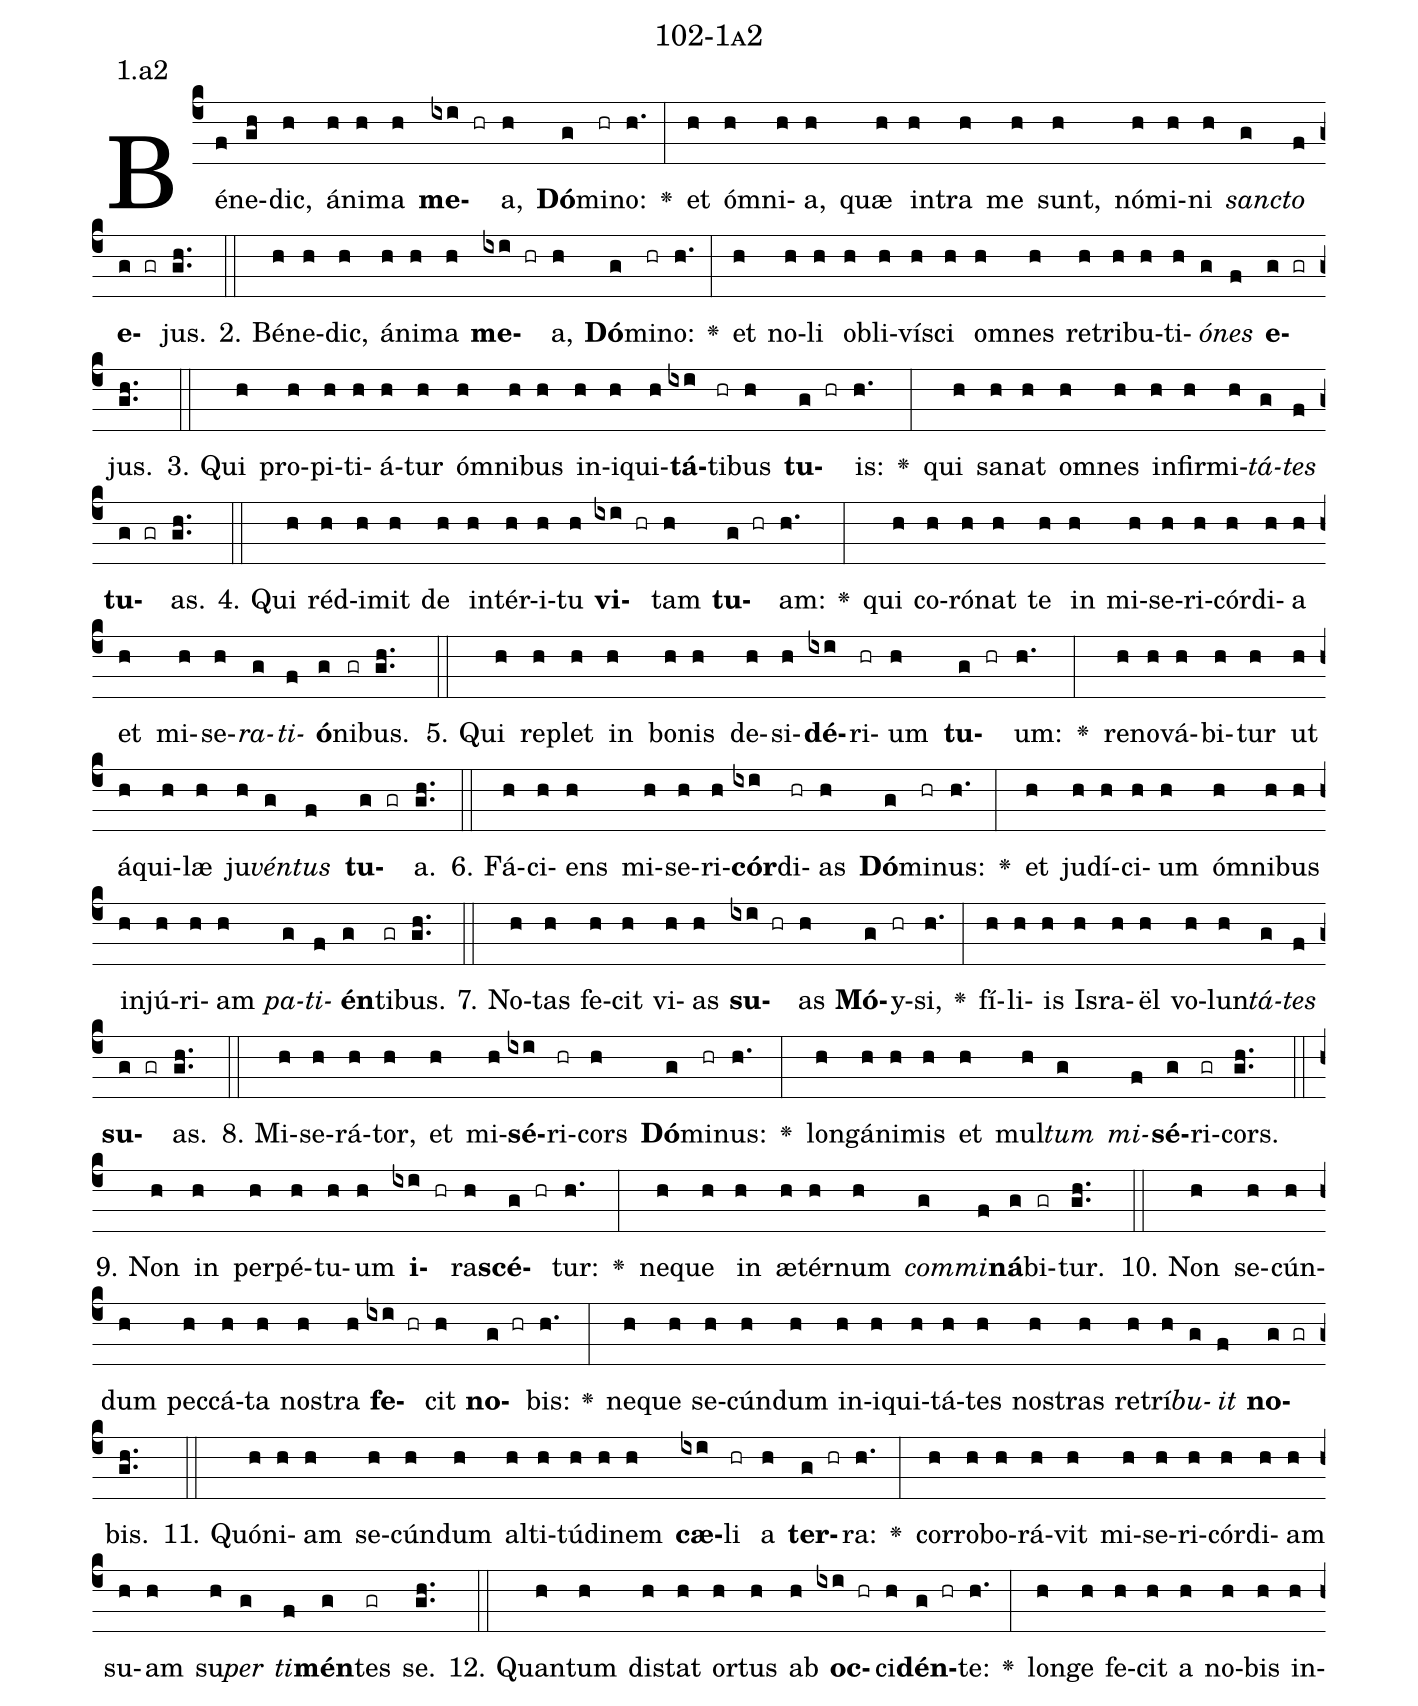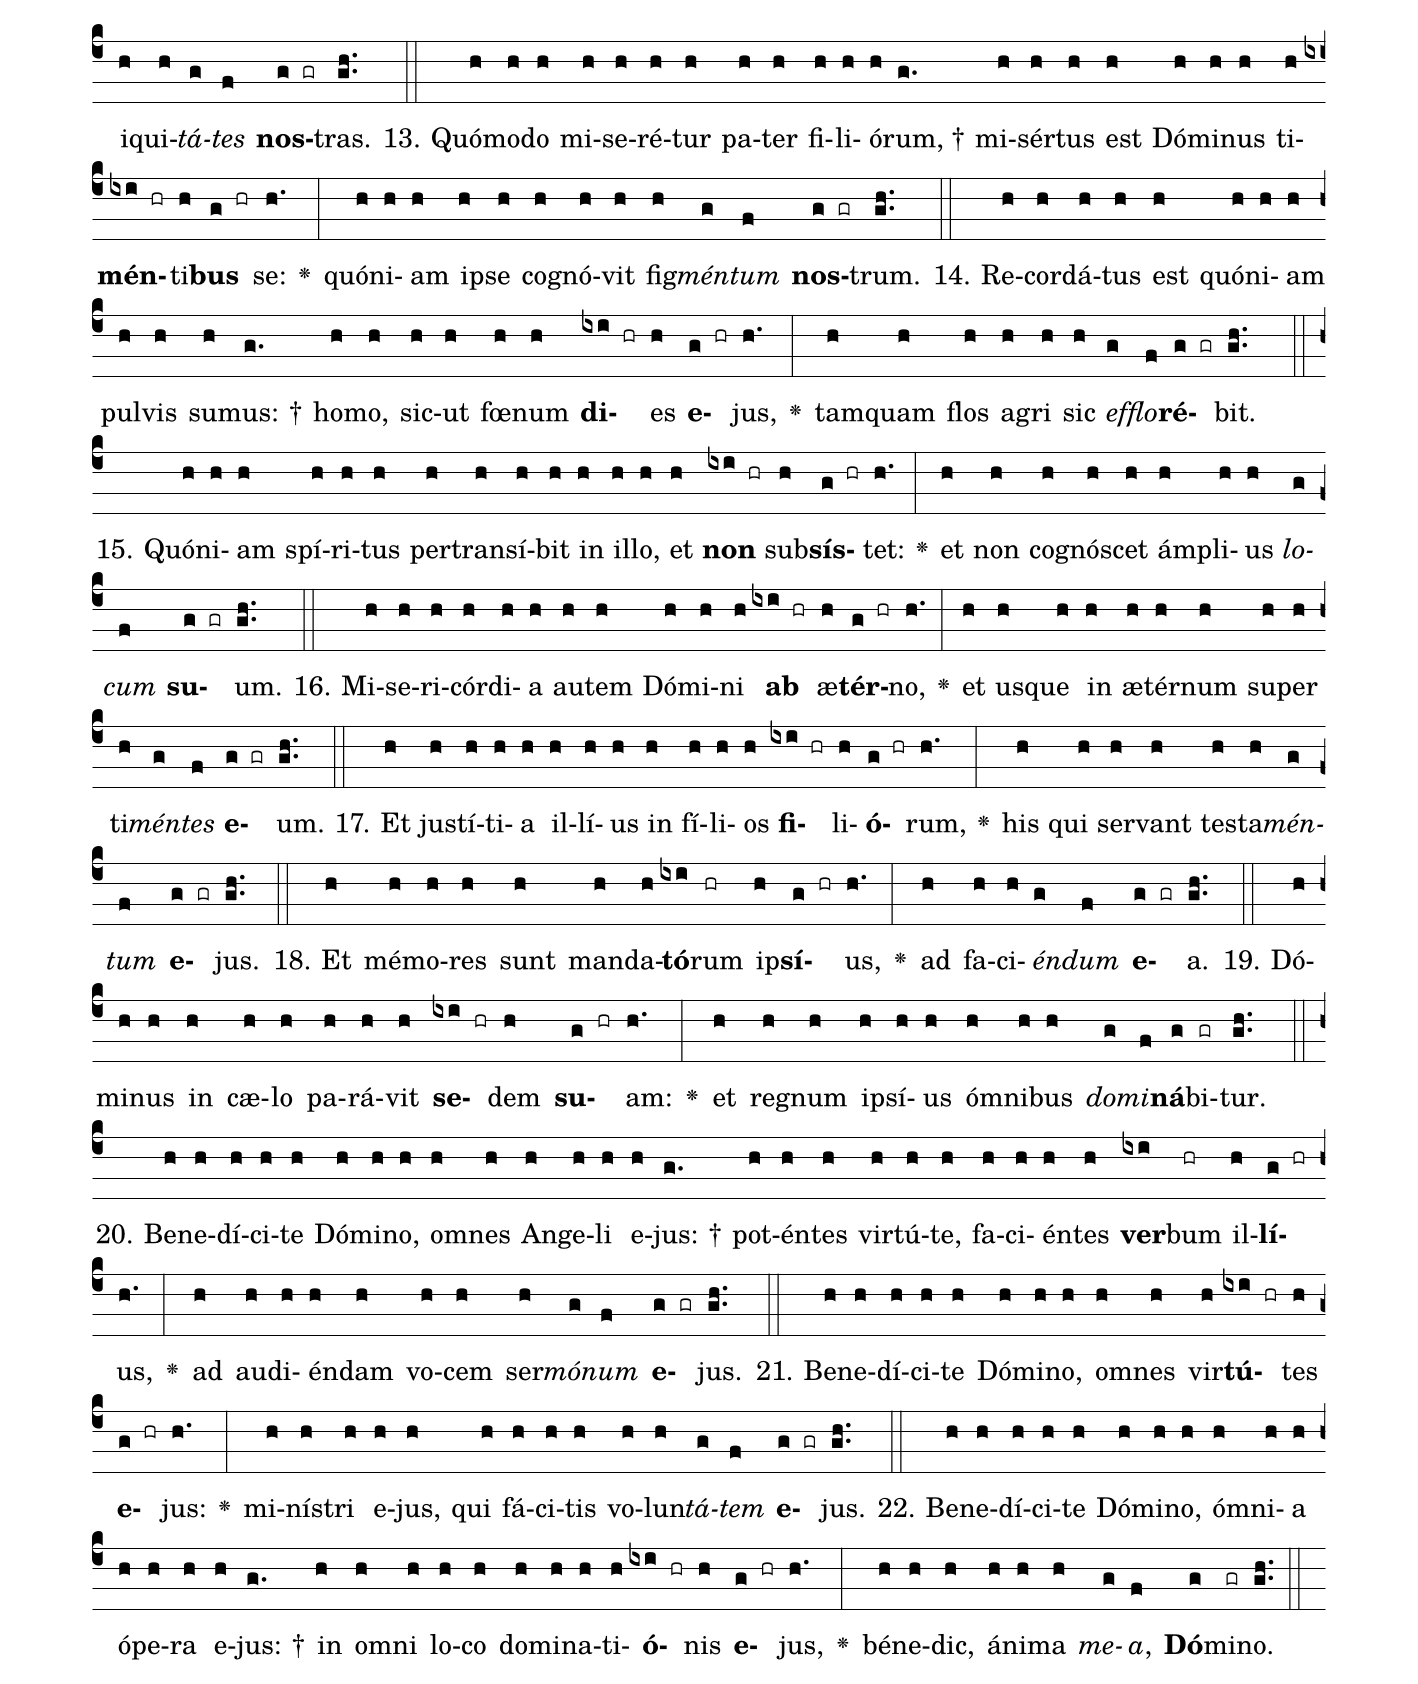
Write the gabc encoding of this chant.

name: 102-1a2;
annotation: 1.a2;
%%
(c4)Bé(f)ne(gh)dic,(h) á(h)ni(h)ma(h) <b>me</b>(ixi hr)a,(h) <b>Dó</b>(g)mi(hr)no:(h.) <v>\greheightstar</v>(:) et(h) óm(h)ni(h)a,(h) quæ(h) in(h)tra(h) me(h) sunt,(h) nó(h)mi(h)ni(h) <i>sanc</i>(g)<i>to</i>(f) <b>e</b>(g gr)jus.(gh..) (::)
2. Bé(h)ne(h)dic,(h) á(h)ni(h)ma(h) <b>me</b>(ixi hr)a,(h) <b>Dó</b>(g)mi(hr)no:(h.) <v>\greheightstar</v>(:) et(h) no(h)li(h) ob(h)li(h)ví(h)sci(h) om(h)nes(h) re(h)tri(h)bu(h)ti(h)<i>ó</i>(g)<i>nes</i>(f) <b>e</b>(g gr)jus.(gh..) (::)
3. Qui(h) pro(h)pi(h)ti(h)á(h)tur(h) óm(h)ni(h)bus(h) in(h)i(h)qui(h)<b>tá</b>(ixi)ti(hr)bus(h) <b>tu</b>(g hr)is:(h.) <v>\greheightstar</v>(:) qui(h) sa(h)nat(h) om(h)nes(h) in(h)fir(h)mi(h)<i>tá</i>(g)<i>tes</i>(f) <b>tu</b>(g gr)as.(gh..) (::)
4. Qui(h) réd(h)i(h)mit(h) de(h) in(h)tér(h)i(h)tu(h) <b>vi</b>(ixi hr)tam(h) <b>tu</b>(g hr)am:(h.) <v>\greheightstar</v>(:) qui(h) co(h)ró(h)nat(h) te(h) in(h) mi(h)se(h)ri(h)cór(h)di(h)a(h) et(h) mi(h)se(h)<i>ra</i>(g)<i>ti</i>(f)<b>ó</b>(g)ni(gr)bus.(gh..) (::)
5. Qui(h) re(h)plet(h) in(h) bo(h)nis(h) de(h)si(h)<b>dé</b>(ixi)ri(hr)um(h) <b>tu</b>(g hr)um:(h.) <v>\greheightstar</v>(:) re(h)no(h)vá(h)bi(h)tur(h) ut(h) á(h)qui(h)læ(h) ju(h)<i>vén</i>(g)<i>tus</i>(f) <b>tu</b>(g gr)a.(gh..) (::)
6. Fá(h)ci(h)ens(h) mi(h)se(h)ri(h)<b>cór</b>(ixi)di(hr)as(h) <b>Dó</b>(g)mi(hr)nus:(h.) <v>\greheightstar</v>(:) et(h) ju(h)dí(h)ci(h)um(h) óm(h)ni(h)bus(h) in(h)jú(h)ri(h)am(h) <i>pa</i>(g)<i>ti</i>(f)<b>én</b>(g)ti(gr)bus.(gh..) (::)
7. No(h)tas(h) fe(h)cit(h) vi(h)as(h) <b>su</b>(ixi hr)as(h) <b>Mó</b>(g)y(hr)si,(h.) <v>\greheightstar</v>(:) fí(h)li(h)is(h) Is(h)ra(h)ël(h) vo(h)lun(h)<i>tá</i>(g)<i>tes</i>(f) <b>su</b>(g gr)as.(gh..) (::)
8. Mi(h)se(h)rá(h)tor,(h) et(h) mi(h)<b>sé</b>(ixi)ri(hr)cors(h) <b>Dó</b>(g)mi(hr)nus:(h.) <v>\greheightstar</v>(:) long(h)á(h)ni(h)mis(h) et(h) mul(h)<i>tum</i>(g) <i>mi</i>(f)<b>sé</b>(g)ri(gr)cors.(gh..) (::)
9. Non(h) in(h) per(h)pé(h)tu(h)um(h) <b>i</b>(ixi hr)ra(h)<b>scé</b>(g hr)tur:(h.) <v>\greheightstar</v>(:) ne(h)que(h) in(h) æ(h)tér(h)num(h) <i>com</i>(g)<i>mi</i>(f)<b>ná</b>(g)bi(gr)tur.(gh..) (::)
10. Non(h) se(h)cún(h)dum(h) pec(h)cá(h)ta(h) nos(h)tra(h) <b>fe</b>(ixi hr)cit(h) <b>no</b>(g hr)bis:(h.) <v>\greheightstar</v>(:) ne(h)que(h) se(h)cún(h)dum(h) in(h)i(h)qui(h)tá(h)tes(h) nos(h)tras(h) re(h)trí(h)<i>bu</i>(g)<i>it</i>(f) <b>no</b>(g gr)bis.(gh..) (::)
11. Quón(h)i(h)am(h) se(h)cún(h)dum(h) al(h)ti(h)tú(h)di(h)nem(h) <b>cæ</b>(ixi)li(hr) a(h) <b>ter</b>(g hr)ra:(h.) <v>\greheightstar</v>(:) cor(h)ro(h)bo(h)rá(h)vit(h) mi(h)se(h)ri(h)cór(h)di(h)am(h) su(h)am(h) su(h)<i>per</i>(g) <i>ti</i>(f)<b>mén</b>(g)tes(gr) se.(gh..) (::)
12. Quan(h)tum(h) di(h)stat(h) or(h)tus(h) ab(h) <b>oc</b>(ixi hr)ci(h)<b>dén</b>(g hr)te:(h.) <v>\greheightstar</v>(:) lon(h)ge(h) fe(h)cit(h) a(h) no(h)bis(h) in(h)i(h)qui(h)<i>tá</i>(g)<i>tes</i>(f) <b>nos</b>(g gr)tras.(gh..) (::)
13. Quó(h)mo(h)do(h) mi(h)se(h)ré(h)tur(h) pa(h)ter(h) fi(h)li(h)ó(h)rum, †(g.) mi(h)sér(h)tus(h) est(h) Dó(h)mi(h)nus(h) ti(h)<b>mén</b>(ixi hr)ti(h)<b>bus</b>(g hr) se:(h.) <v>\greheightstar</v>(:) quón(h)i(h)am(h) ip(h)se(h) co(h)gnó(h)vit(h) fig(h)<i>mén</i>(g)<i>tum</i>(f) <b>nos</b>(g gr)trum.(gh..) (::)
14. Re(h)cor(h)dá(h)tus(h) est(h) quón(h)i(h)am(h) pul(h)vis(h) su(h)mus: †(g.) ho(h)mo,(h) sic(h)ut(h) fœ(h)num(h) <b>di</b>(ixi hr)es(h) <b>e</b>(g hr)jus,(h.) <v>\greheightstar</v>(:) tam(h)quam(h) flos(h) a(h)gri(h) sic(h) <i>ef</i>(g)<i>flo</i>(f)<b>ré</b>(g gr)bit.(gh..) (::)
15. Quón(h)i(h)am(h) spí(h)ri(h)tus(h) per(h)trans(h)í(h)bit(h) in(h) il(h)lo,(h) et(h) <b>non</b>(ixi hr) sub(h)<b>sís</b>(g hr)tet:(h.) <v>\greheightstar</v>(:) et(h) non(h) co(h)gnó(h)scet(h) ám(h)pli(h)us(h) <i>lo</i>(g)<i>cum</i>(f) <b>su</b>(g gr)um.(gh..) (::)
16. Mi(h)se(h)ri(h)cór(h)di(h)a(h) au(h)tem(h) Dó(h)mi(h)ni(h) <b>ab</b>(ixi hr) æ(h)<b>tér</b>(g hr)no,(h.) <v>\greheightstar</v>(:) et(h) us(h)que(h) in(h) æ(h)tér(h)num(h) su(h)per(h) ti(h)<i>mén</i>(g)<i>tes</i>(f) <b>e</b>(g gr)um.(gh..) (::)
17. Et(h) jus(h)tí(h)ti(h)a(h) il(h)lí(h)us(h) in(h) fí(h)li(h)os(h) <b>fi</b>(ixi hr)li(h)<b>ó</b>(g hr)rum,(h.) <v>\greheightstar</v>(:) his(h) qui(h) ser(h)vant(h) tes(h)ta(h)<i>mén</i>(g)<i>tum</i>(f) <b>e</b>(g gr)jus.(gh..) (::)
18. Et(h) mé(h)mo(h)res(h) sunt(h) man(h)da(h)<b>tó</b>(ixi)rum(hr) ip(h)<b>sí</b>(g hr)us,(h.) <v>\greheightstar</v>(:) ad(h) fa(h)ci(h)<i>én</i>(g)<i>dum</i>(f) <b>e</b>(g gr)a.(gh..) (::)
19. Dó(h)mi(h)nus(h) in(h) cæ(h)lo(h) pa(h)rá(h)vit(h) <b>se</b>(ixi hr)dem(h) <b>su</b>(g hr)am:(h.) <v>\greheightstar</v>(:) et(h) re(h)gnum(h) ip(h)sí(h)us(h) óm(h)ni(h)bus(h) <i>do</i>(g)<i>mi</i>(f)<b>ná</b>(g)bi(gr)tur.(gh..) (::)
20. Be(h)ne(h)dí(h)ci(h)te(h) Dó(h)mi(h)no,(h) om(h)nes(h) An(h)ge(h)li(h) e(h)jus: †(g.) pot(h)én(h)tes(h) vir(h)tú(h)te,(h) fa(h)ci(h)én(h)tes(h) <b>ver</b>(ixi)bum(hr) il(h)<b>lí</b>(g hr)us,(h.) <v>\greheightstar</v>(:) ad(h) au(h)di(h)én(h)dam(h) vo(h)cem(h) ser(h)<i>mó</i>(g)<i>num</i>(f) <b>e</b>(g gr)jus.(gh..) (::)
21. Be(h)ne(h)dí(h)ci(h)te(h) Dó(h)mi(h)no,(h) om(h)nes(h) vir(h)<b>tú</b>(ixi hr)tes(h) <b>e</b>(g hr)jus:(h.) <v>\greheightstar</v>(:) mi(h)nís(h)tri(h) e(h)jus,(h) qui(h) fá(h)ci(h)tis(h) vo(h)lun(h)<i>tá</i>(g)<i>tem</i>(f) <b>e</b>(g gr)jus.(gh..) (::)
22. Be(h)ne(h)dí(h)ci(h)te(h) Dó(h)mi(h)no,(h) óm(h)ni(h)a(h) ó(h)pe(h)ra(h) e(h)jus: †(g.) in(h) om(h)ni(h) lo(h)co(h) do(h)mi(h)na(h)ti(h)<b>ó</b>(ixi hr)nis(h) <b>e</b>(g hr)jus,(h.) <v>\greheightstar</v>(:) bé(h)ne(h)dic,(h) á(h)ni(h)ma(h) <i>me</i>(g)<i>a</i>,(f) <b>Dó</b>(g)mi(gr)no.(gh..) (::)
